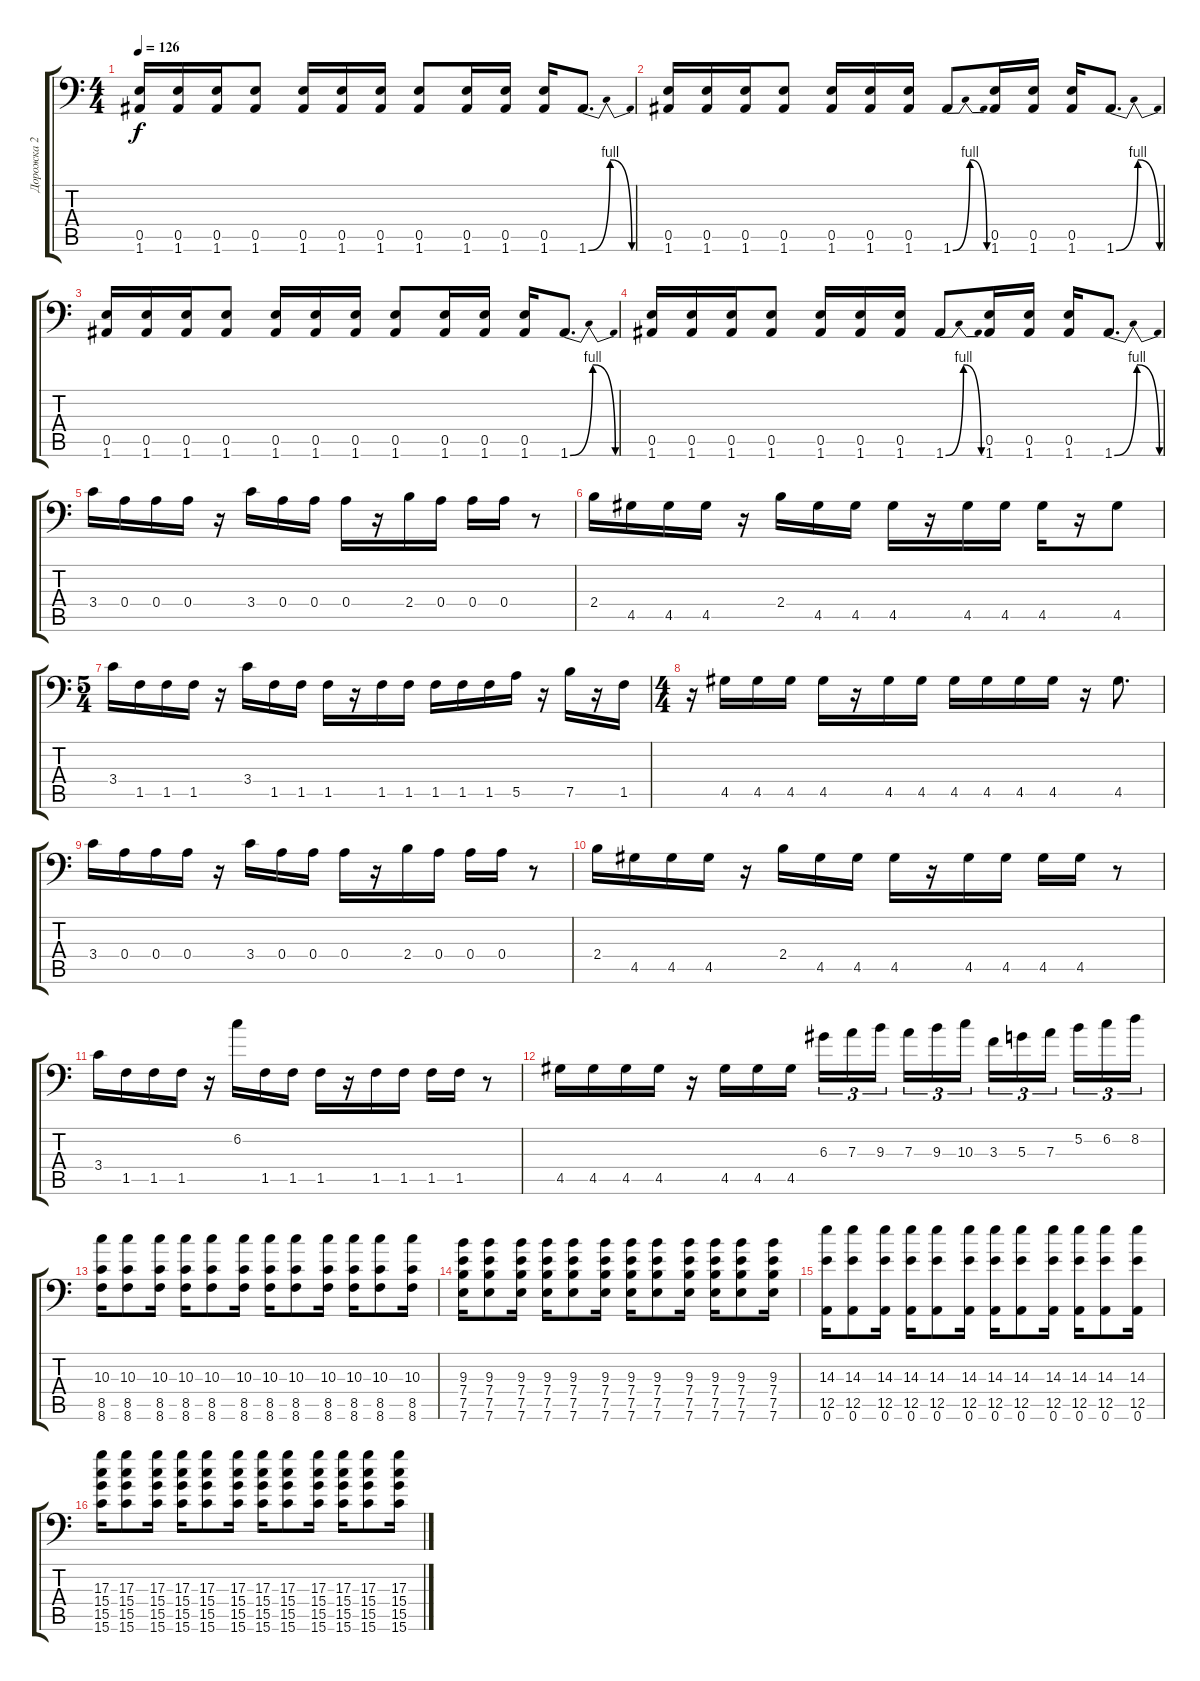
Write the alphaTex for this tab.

\track ("Дорожка 2" "Дорожка 2") {instrument distortionguitar}
\staff {score tabs}
\tuning (B3 Gb3 D3 A2 E2 A1) {hide}
\ts (4 4)
\tempo 126
\clef f4
\ks c
(0.5 1.6).16{dy f} (0.5 1.6).16 (0.5 1.6).16 (0.5 1.6).8 (0.5 1.6).16 (0.5 1.6).16 (0.5 1.6).16 (0.5 1.6).8 (0.5 1.6).16 (0.5 1.6).16 (0.5 1.6).16 1.6{be (bendrelease 0 0 15 4 15 4 60 0)}.8{d} |
(0.5 1.6).16 (0.5 1.6).16 (0.5 1.6).16 (0.5 1.6).8 (0.5 1.6).16 (0.5 1.6).16 (0.5 1.6).16 1.6{be (bendrelease 0 0 15 4 15 4 60 0)}.8 (0.5 1.6).16 (0.5 1.6).16 (0.5 1.6).16 1.6{be (bendrelease 0 0 15 4 15 4 60 0)}.8{d} |
(0.5 1.6).16 (0.5 1.6).16 (0.5 1.6).16 (0.5 1.6).8 (0.5 1.6).16 (0.5 1.6).16 (0.5 1.6).16 (0.5 1.6).8 (0.5 1.6).16 (0.5 1.6).16 (0.5 1.6).16 1.6{be (bendrelease 0 0 15 4 15 4 60 0)}.8{d} |
(0.5 1.6).16 (0.5 1.6).16 (0.5 1.6).16 (0.5 1.6).8 (0.5 1.6).16 (0.5 1.6).16 (0.5 1.6).16 1.6{be (bendrelease 0 0 15 4 15 4 60 0)}.8 (0.5 1.6).16 (0.5 1.6).16 (0.5 1.6).16 1.6{be (bendrelease 0 0 15 4 15 4 60 0)}.8{d} |
3.4.16 0.4.16 0.4.16 0.4.16 r.16 3.4.16 0.4.16 0.4.16 0.4.16 r.16 2.4.16 0.4.16 0.4.16 0.4.16 r.8 |
2.4.16 4.5.16 4.5.16 4.5.16 r.16 2.4.16 4.5.16 4.5.16 4.5.16 r.16 4.5.16 4.5.16 4.5.16 r.16 4.5.8 |
\ts (5 4)
3.4.16 1.5.16 1.5.16 1.5.16 r.16 3.4.16 1.5.16 1.5.16 1.5.16 r.16 1.5.16 1.5.16 1.5.16 1.5.16 1.5.16 5.5.16 r.16 7.5.16 r.16 1.5.16 |
\ts (4 4)
r.16 4.5.16 4.5.16 4.5.16 4.5.16 r.16 4.5.16 4.5.16 4.5.16 4.5.16 4.5.16 4.5.16 r.16 4.5.8{d} |
3.4.16 0.4.16 0.4.16 0.4.16 r.16 3.4.16 0.4.16 0.4.16 0.4.16 r.16 2.4.16 0.4.16 0.4.16 0.4.16 r.8 |
2.4.16 4.5.16 4.5.16 4.5.16 r.16 2.4.16 4.5.16 4.5.16 4.5.16 r.16 4.5.16 4.5.16 4.5.16 4.5.16 r.8 |
3.4.16 1.5.16 1.5.16 1.5.16 r.16 6.2.16 1.5.16 1.5.16 1.5.16 r.16 1.5.16 1.5.16 1.5.16 1.5.16 r.8 |
4.5.16 4.5.16 4.5.16 4.5.16 r.16 4.5.16 4.5.16 4.5.16 6.3.16{tu (3 2)} 7.3.16{tu (3 2)} 9.3.16{tu (3 2) beam splitsecondary} 7.3.16{tu (3 2)} 9.3.16{tu (3 2)} 10.3.16{tu (3 2)} 3.3.16{tu (3 2)} 5.3.16{tu (3 2)} 7.3.16{tu (3 2) beam splitsecondary} 5.2.16{tu (3 2)} 6.2.16{tu (3 2)} 8.2.16{tu (3 2)} |
(10.3 8.5 8.6).16 (10.3 8.5 8.6).8 (10.3 8.5 8.6).16 (10.3 8.5 8.6).16 (10.3 8.5 8.6).8 (10.3 8.5 8.6).16 (10.3 8.5 8.6).16 (10.3 8.5 8.6).8 (10.3 8.5 8.6).16 (10.3 8.5 8.6).16 (10.3 8.5 8.6).8 (10.3 8.5 8.6).16 |
(9.3 7.4 7.5 7.6).16 (9.3 7.4 7.5 7.6).8 (9.3 7.4 7.5 7.6).16 (9.3 7.4 7.5 7.6).16 (9.3 7.4 7.5 7.6).8 (9.3 7.4 7.5 7.6).16 (9.3 7.4 7.5 7.6).16 (9.3 7.4 7.5 7.6).8 (9.3 7.4 7.5 7.6).16 (9.3 7.4 7.5 7.6).16 (9.3 7.4 7.5 7.6).8 (9.3 7.4 7.5 7.6).16 |
(14.3 12.5 0.6).16 (14.3 12.5 0.6).8 (14.3 12.5 0.6).16 (14.3 12.5 0.6).16 (14.3 12.5 0.6).8 (14.3 12.5 0.6).16 (14.3 12.5 0.6).16 (14.3 12.5 0.6).8 (14.3 12.5 0.6).16 (14.3 12.5 0.6).16 (14.3 12.5 0.6).8 (14.3 12.5 0.6).16 |
(17.3 15.4 15.5 15.6).16 (17.3 15.4 15.5 15.6).8 (17.3 15.4 15.5 15.6).16 (17.3 15.4 15.5 15.6).16 (17.3 15.4 15.5 15.6).8 (17.3 15.4 15.5 15.6).16 (17.3 15.4 15.5 15.6).16 (17.3 15.4 15.5 15.6).8 (17.3 15.4 15.5 15.6).16 (17.3 15.4 15.5 15.6).16 (17.3 15.4 15.5 15.6).8 (17.3 15.4 15.5 15.6).16
